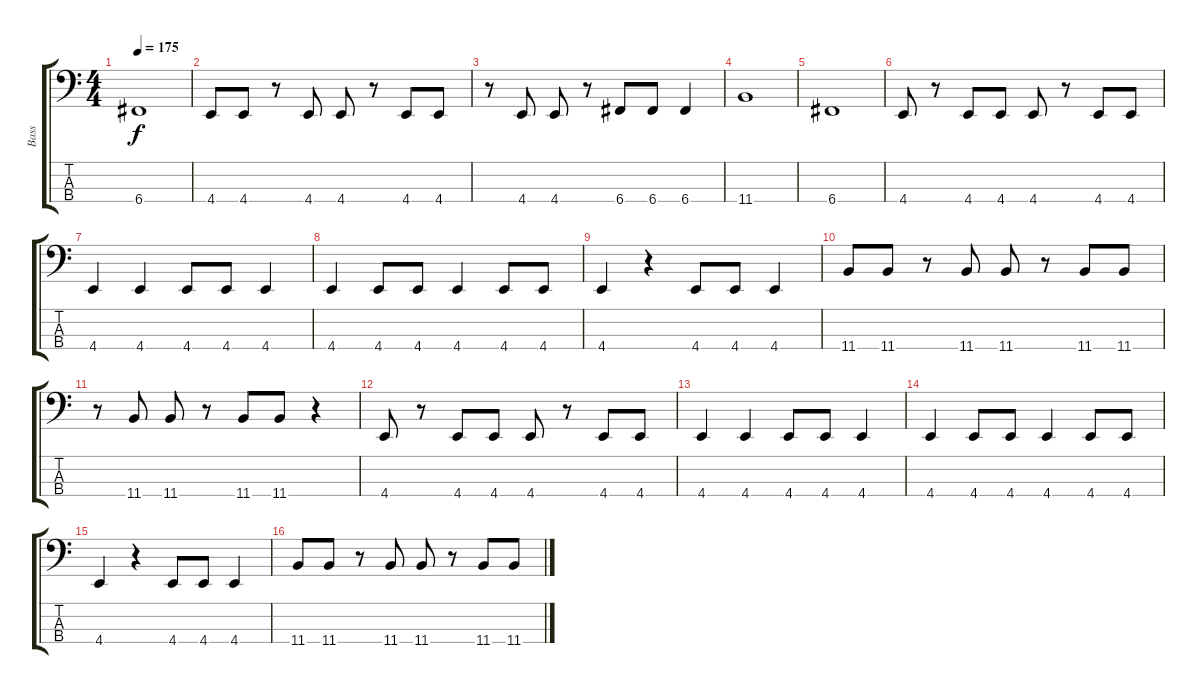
\track ("Bass" "Bass") {instrument electricbassfinger}
\staff {score tabs}
\tuning (Eb2 Bb1 F1 C1) {hide}
\ts (4 4)
\tempo 175
\clef f4
\ks c
6.4.1{dy f} |
4.4.8 4.4.8 r.8 4.4.8 4.4.8 r.8 4.4.8 4.4.8 |
r.8 4.4.8 4.4.8 r.8 6.4.8 6.4.8 6.4.4 |
11.4.1 |
6.4.1 |
4.4.8 r.8 4.4.8 4.4.8 4.4.8 r.8 4.4.8 4.4.8 |
4.4.4 4.4.4 4.4.8 4.4.8 4.4.4 |
4.4.4 4.4.8 4.4.8 4.4.4 4.4.8 4.4.8 |
4.4.4 r.4 4.4.8 4.4.8 4.4.4 |
11.4.8 11.4.8 r.8 11.4.8 11.4.8 r.8 11.4.8 11.4.8 |
r.8 11.4.8 11.4.8 r.8 11.4.8 11.4.8 r.4 |
4.4.8 r.8 4.4.8 4.4.8 4.4.8 r.8 4.4.8 4.4.8 |
4.4.4 4.4.4 4.4.8 4.4.8 4.4.4 |
4.4.4 4.4.8 4.4.8 4.4.4 4.4.8 4.4.8 |
4.4.4 r.4 4.4.8 4.4.8 4.4.4 |
11.4.8 11.4.8 r.8 11.4.8 11.4.8 r.8 11.4.8 11.4.8
